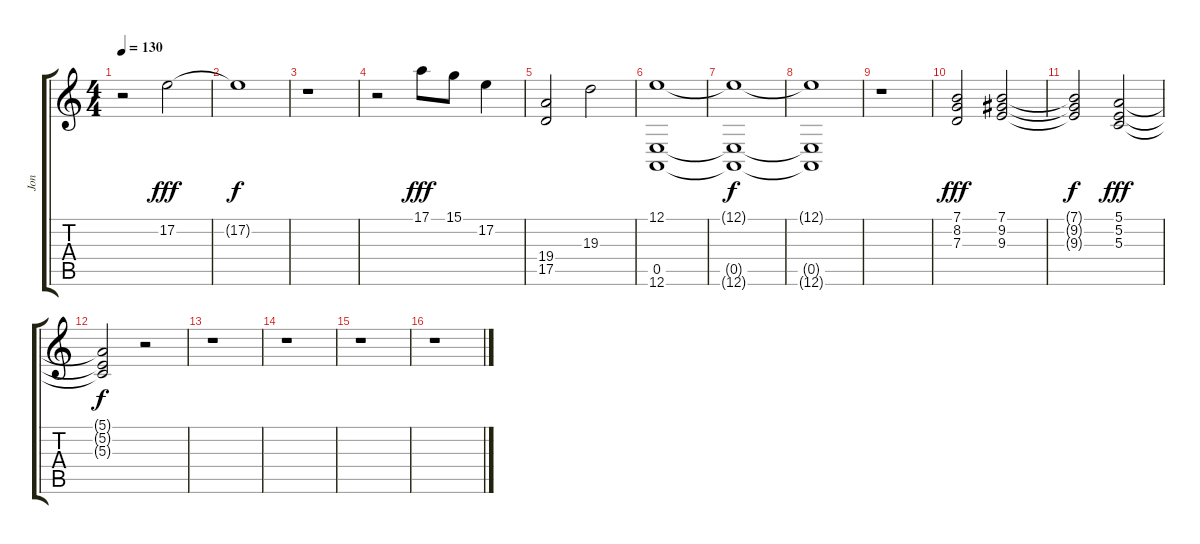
\track ("Jon" "Jon") {instrument pad3polysynth}
\staff {score tabs}
\tuning (E4 B3 G3 D3 A2 E2) {hide}
\ts (4 4)
\tempo 130
\clef g2
\ks c
r.2{dy fff instrument pad3polysynth} 17.2.2 |
17.2{t}.1{dy f} |
r.1 |
r.2 17.1.8{dy fff} 15.1.8 17.2.4 |
(19.4 17.5).2 19.3.2 |
(12.1 0.5 12.6).1 |
(12.1{t} 0.5{t} 12.6{t}).1{dy f} |
(12.1{t} 0.5{t} 12.6{t}).1 |
r.1 |
(7.1 8.2 7.3).2{dy fff} (7.1 9.2 9.3).2 |
(7.1{t} 9.2{t} 9.3{t}).2{dy f} (5.1 5.2 5.3).2{dy fff} |
(5.1{t} 5.2{t} 5.3{t}).2{dy f} r.2 |
r.1 |
r.1 |
r.1 |
r.1
